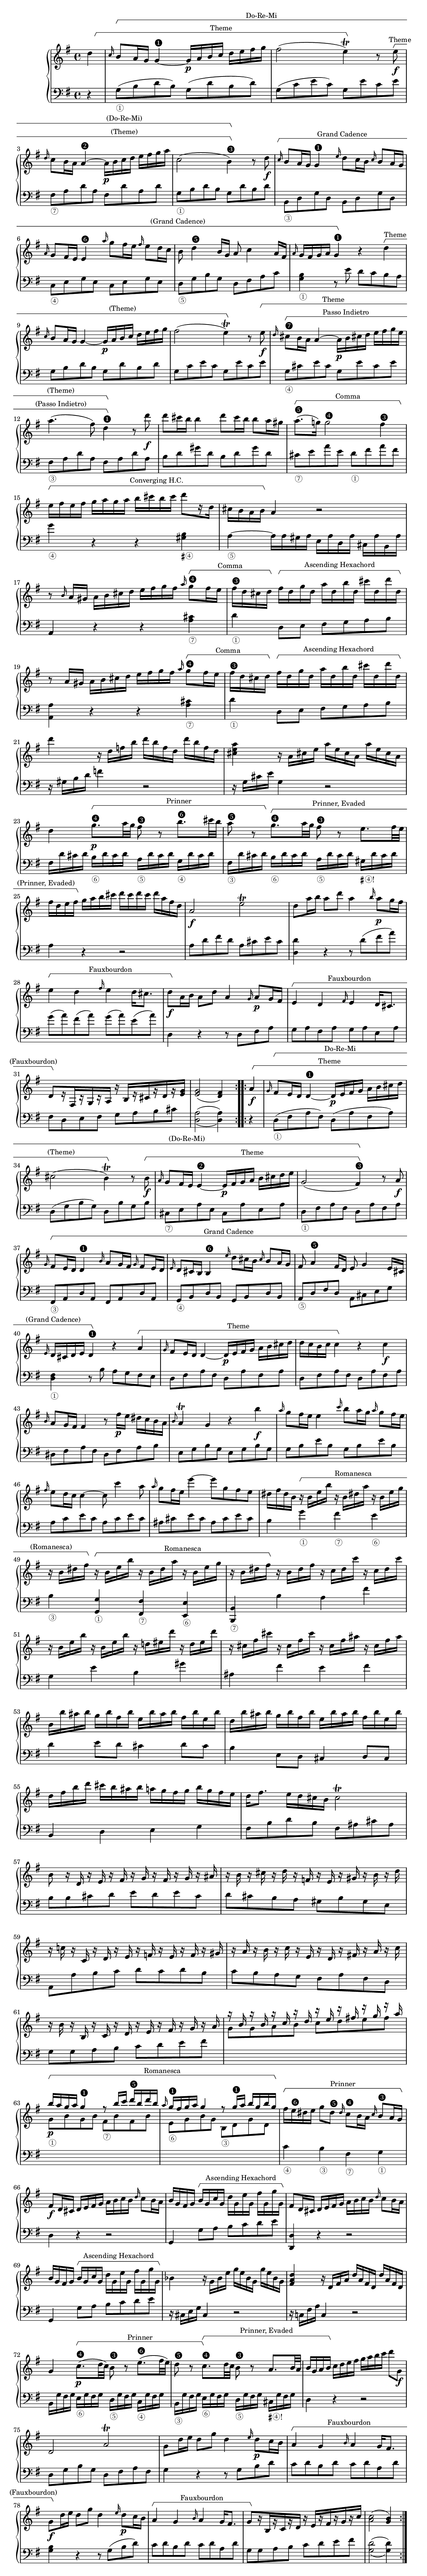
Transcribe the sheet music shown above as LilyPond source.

\version "2.24.0"
\include "../../../../stylesheets/annotation.ly"
\include "../../../../stylesheets/score.ly"
\include "../../../../stylesheets/typography.ly"

piece = "Allegro"

global = {
  \time 4/4
  \key g \major
}

evasion = _\markup \concat { \raise #0.6 \tiny \sharp \hspace #0.2 \normalsize "➃!" }

upVoice = \new Voice {
  \relative c' {
    \repeat volta 2 {
      \clef "treble"
      \partial 4 d'4 |
      \revert HorizontalBracket.outside-staff-priority
      \grace c16 b8 \tweak HorizontalBracket.outside-staff-priority #460 \doremi \tweak HorizontalBracket.outside-staff-priority #455 \tweak HorizontalBracket.shorten-pair #'(-6 . 0) \theme a16 g g4 \mdo ~ g16 \p a b c d e fis g |
      fis2 ( e4 \stopGroup \trill ) r8 e \tweak HorizontalBracket.outside-staff-priority #455 \theme \f |
      \grace d16 c8 b16 a \once \tieUp a4 \mre ~ a16 \p b c d e fis g a |
      c,2 ( b4 \mmi \stopGroup \stopGroup ) r8 d8 \f |
      \override HorizontalBracket.outside-staff-priority = #460
      \grace c16 \grandCadence b8 a16 g g4 \mdo \grace e'16 d8 c16 b \grace c16 b8 a16 g |
      \grace a16 g8 fis16 e e4 \mla \grace a'16 g8 fis16 e \grace fis16 e8 d16 c |
      b8 d4 \mso b16 g a8 c4 a16 fis |
      \grace a16 g fis g a g4 \mdo \stopGroup r d' \theme |
      \grace c16 b8 a16 g g4 ~ g16 \p a b c d e fis g |
      fis2 ( e4 \trill \stopGroup ) r8 e \theme \f |
      \grace d16 cis8 \tweak HorizontalBracket.outside-staff-priority #455 \passoIndietro \mti b16 a \once \tieUp a4 ~ a16 \p b cis! d e fis g e |
      a4. ( fis8 ) d4 \mdo \stopGroup \stopGroup r8 d' \f |
      d8 cis16 b b4 d8 cis16 b b8 a16 gis |
      a8. \tweak HorizontalBracket.shorten-pair #'(0 . -4.5) \comma \mso ( g!16 ) g2 \mfa fis4 \mmi \stopGroup |
      e16 \converginghc fis e fis g a g a b cis b cis d8 [ r16 d, ] |
      cis16 b a b \stopGroup a4 r2 |
      r8 \grace b16 a gis a b cis d e fis g fis \grace a16 g8 \comma \mfa fis16 e |
      fis16 \mmi d cis d \stopGroup fis \ascendingHexachord d g d a' d, b' d, cis' d, d' d, \stopGroup |
      r8 a16 gis a b cis d e fis g fis \grace a16 g8 \comma \mfa fis16 e |
      fis16 \mmi d cis d \stopGroup fis \ascendingHexachord d g d a' d, b' d, cis' d, d' d, \stopGroup |
      d'4 r16 d, f b d b f d d' b f d |
      <a' e cis>4 r16 a, cis! e a e cis a a' e cis a |
      d4 g8. \tweak HorizontalBracket.shorten-pair #'(0 . -3) \prinner \mfa \p a32 g fis8 \mmi r b8. \mla cis32 b |
      a8 \mso r \stopGroup g8. \tweak HorizontalBracketText.text "Prinner, Evaded" \startGroup \mfa a32 g fis8 \mmi r e8. fis32 e |
      fis16 d e fis \stopGroup g a b cis d cis d cis d a fis d |
      a2 \f e'2 \trill |
      d8 a'16 b a8 d a4 \grace b16 a8 \p g16 fis |
      e4 \fauxbourdon d \grace fis16 e4 d16 cis8. |
      d8 \stopGroup \f a16 b a8 d a4 \grace g16 a8 \p g16 fis |
      e4 \fauxbourdon d \grace fis16 e4 d16 cis8. |
      d8 \stopGroup [ r16 fis, r g r a ] r b [ r cis r d r <g e> ] |
      <g e>2 ( <fis d>4 )
    }
    \repeat volta 2 { \barNumberCheck #32
      \partial 4 a4 \f |
      \revert HorizontalBracket.outside-staff-priority
      \grace g16 fis8 \tweak HorizontalBracket.outside-staff-priority #460 \doremi \tweak HorizontalBracket.outside-staff-priority #455 \tweak HorizontalBracket.shorten-pair #'(-6 . 0) \theme e16 d d4 \mdo ~ d16 \p e fis g a b cis d |
      cis2 ( b4 \stopGroup \trill ) r8 b \tweak HorizontalBracket.outside-staff-priority #455 \theme \f |
      \grace a16 g8 fis16 e e4 \mre ~ e16 \p fis g a b cis d e |
      g,2 ( fis4 \mmi \stopGroup \stopGroup ) r8 a \f |
      \override HorizontalBracket.outside-staff-priority = #460
      \grace g16 fis8 \grandCadence e16 d d4 \mdo \grace b'16 a8 g16 fis \grace g16 fis8 e16 d |
      \grace e16 d8 cis16 b b4 \mla \grace e'16 d8 cis16 b \grace cis16 b8 a16 g |
      fis8 a4 \mso fis16 d e8 g4 e16 cis |
      \grace e16 d cis d e d4 \mdo \stopGroup r a' \theme |
      \grace g16 fis8 e16 d d4 ~ d16 \p e fis g a b cis d |
      d16 c b c c4 \stopGroup r c \f |
      \grace b16 a8 g16 fis fis4 r8 fis'16 \p e dis c b a |
      \grace b8 a4 \trill g r b' \f |
      \grace a16 g8 fis16 e e4 \grace c'16 b8 a16 g \grace a16 g8 fis16 e |
      \grace fis16 e8 d16 c c4 ~ c8 c'4 a8 |
      \grace a16 g8 fis16 e e'4 ~ e8 g, fis e |
      dis16 fis dis b r \romanesca b e b' r b, dis! a' r b, e g |
      r16 b, dis! fis \stopGroup r \romanesca b, e b' r b, dis a' r b, e g |
      r16 b, dis! fis \stopGroup r b, dis fis r c dis c' r c, dis c' |
      r16 b, e b' r b, e b' r d,! eis d' r d, eis d' |
      r16 cis, fis cis' r cis, fis cis' r cis, fis ais r cis, fis ais |
      b,16 b' ais b g b fis b e, b' ais b fis b e, b' |
      d,16 b' ais b g b fis b e, b' ais b fis b e, b' |
      d,16 fis b d cis b ais b a g fis g b g fis e |
      d16 fis8. e16 d cis b cis2 \trill |
      b8 r16 d, r e r fis r g r fis r g r ais |
      r16 b r cis r d r f, r e r gis r b r d |
      r16 c! r c, r d r e r f r e r f r gis |
      r16 a r b r c r e, r d r fis! r a r c |
      r16 b r b, r c r d r e r fis r g r a |
      \voiceOne r16 b r b r c r d r e r fis! r g r a |
      b16 \romanesca \p a g a g4 \mdo r8 b16 c d \mso b d b |
      \grace a16 g16 \mdo fis g a g4 r8 g16 \mdo a b g b g \stopGroup \oneVoice |
      fis16 \prinner e \mla dis e g8 dis \mso \grace dis16 c8 \mfa b16 a \grace c16 b8 \mmi a16 g \stopGroup |
      fis8 \f d16 cis d e fis g a b c b \grace d16 c8 b16 a |
      b16 g fis g b \ascendingHexachord g c g d' g, e' g, fis' g, g' g, \stopGroup |
      fis8 d16 cis d e fis g a b c b \grace d16 c8 b16 a |
      b16 g fis g b \ascendingHexachord g c g d' g, e' g, fis' g, g' g, \stopGroup |
      bes4 r16 g bes e g e bes g g' e bes g |
      <d' a fis>4 r16 d, fis a d a fis d d' a fis d |
      g4 c8. \tweak HorizontalBracket.shorten-pair #'(0 . -3) \prinner \mfa  \p ( d32 c ) b8 \mmi r e8. \mla ( fis32 e ) |
      d8 \mso r \stopGroup c8. \tweak HorizontalBracketText.text "Prinner, Evaded" \startGroup \mfa d32 c b8 \mmi r a8. b32 a |
      b16 g a b \stopGroup c d e fis g a b c d8 g,,8 \f |
      d2 a'2 \trill |
      g8 d'16 e d8 g d4 \grace e16 d8 \p c16 b |
      a4 \fauxbourdon g \grace b16 a4 g16 fis8. |
      g8 \stopGroup \f d'16 e d8 g d4 \grace e16 d8 \p c16 b |
      a4 \fauxbourdon g \grace b16 a4 g16 fis8. |
      g8 \stopGroup [ r16 b, r c r d ] r e [ r fis r g r c ] |
      <c a>2 ( <b g>4 )
    }
  }
}

downVoice = \new Voice {
  \relative c {
    \repeat volta 2 {
      \clef "bass"
      \partial 4 r4 |
      g'8 \bdo ( b d b ) g ( d' b d )
      g,8 ( c e c ) g e' c e |
      fis,8 \bti a d a fis d' a d |
      g,8 \bdo b d b g d' b d |
      b,8 \bmi d g d b d g d |
      c8 \bfa e g e c e g e |
      d8 \bso g b g d fis a c |
      <b g>4 \bdo r8 e d c b a |
      g8 b d b g d' b d |
      g,8 c e c g e' c e |
      g,8 \bfa cis e cis g e' cis e |
      fis,8 \bmi a d a fis a d a |
      b8 d gis d b d gis d |
      cis8 \bti e a e d \bdo fis a fis |
      g4 \bfa r r <b, gis> \bfais |
      a4 \bso ~ a16 a gis a e a d, a' cis, a' b, a' |
      a,4 r r <cis' a> \bti |
      d4 \bdo d,8 e fis g a b |
      <a a,>4 r r <cis a> \bti |
      d4 \bdo d,8 e fis g a b |
      r16 gis b d f4 r2 |
      r16 g, cis e g,4 r2 |
      fis16 d' cis d b \bla d cis d a \bso d cis d g, \bfa d' cis d |
      fis,16 \bmi d' cis d b \bla d cis d a \bso d cis d gis, \evasion d' cis d |
      a4 r r2 |
      a8 d fis d a cis e cis |
      <d d,>4 r r8 d ( fis a ) |
      g8 ( a ) fis ( a ) g ( a ) e ( a ) |
      d,,4 r r8 d fis a |
      g8 a fis a g a e a |
      fis8 d e fis g a b cis |
      \once \set doubleSlurs = ##t <a d,>2 ( <a d,>4 )
    }
    \repeat volta 2 { \barNumberCheck #32
      \partial 4 r4 |
      d,8 \bdo ( fis a fis ) d ( a' fis a ) |
      d,8 ( g b g ) d b' g b |
      cis,8 \bti e a e cis a' e a |
      d,8 \bdo fis a fis d a' fis a |
      fis,8 \bmi a d a fis a d a |
      g8 \bfa b d b g b d b |
      a8 \bso d fis d a cis e g |
      <fis d>4 \bdo r8 b a g fis e |
      d8 fis a fis d a' fis a |
      d,8 fis a fis d a' fis a |
      dis,8 fis a fis dis fis a b |
      e,8 g b g e g b g |
      g8 b e b g b e b |
      a8 c e c a c e c |
      ais8 cis e cis ais cis e cis |
      b4 g' \bdo fis \bti e \bla |
      b4 \bmi <g g,> \bdo <fis fis,> \bti <e e,> \bla |
      <b b,>4 \bti b' a fis' |
      g,4 e' b gis' |
      ais,4 fis' e fis |
      d4 e8 d cis4 d8 cis |
      b4 e,8 d cis4 d8 cis |
      b4 d e g |
      fis8 b d b fis ais cis ais |
      b8 b cis d e d e cis |
      d8 cis b a gis b gis e |
      a,8 a' b c d c d b |
      c8 b a g fis a fis d |
      g8 g a b c d e fis |
      \change Staff = "up" \voiceTwo g8 g a b c d e fis |
      g,8 \bdo b g b fis \bti b fis b |
      e,8 \bla g b g b, \bmi d g d \change Staff = "down" \oneVoice |
      c4 \bfa b \bmi fis \bti g \bdo |
      d4 r r2 |
      g,4 g'8 a b c d e |
      <d, d,>4 r4 r2 |
      g,4 g'8 a b c d e |
      r16 cis, e g cis,4 r2 |
      r16 c! fis a c,4 r2 |
      b16 g' fis g e \bla g fis g d \bso g fis g c, \bfa g' fis g |
      b,16 \bmi g' fis g e \bla g fis g d \bso g fis g cis, \evasion g' fis g |
      d4 r r2 |
      d8 g b g d fis a fis |
      g4 r r8 g b d |
      c8 d b d c d a d |
      <b g>4 r r8 g ( b d ) |
      c8 d b d c d a d |
      g,8 g a b c d e fis |
      \once \set doubleSlurs = ##t <d g,>2 ( <d g,>4 )
    }
  }
}

\score {
  \new PianoStaff <<
    \new Staff = "up" << \global \upVoice >>
    \new Staff = "down" << \global \downVoice >>
  >>
}
